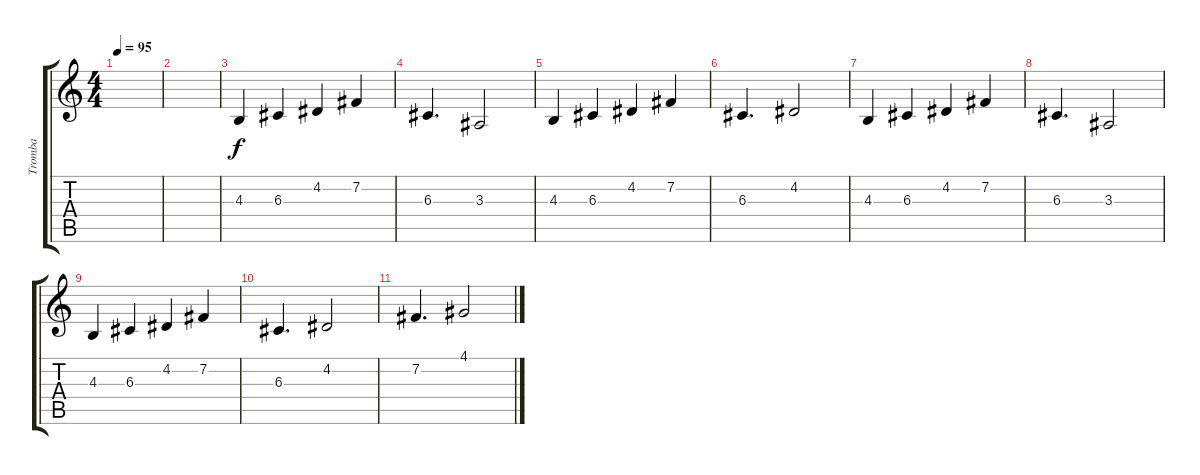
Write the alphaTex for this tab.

\track ("Tromba" "Tromba") {instrument trumpet}
\staff {score tabs}
\tuning (E4 B3 G3 D3 A2 E2) {hide}
\ts (4 4)
\tempo 95
\clef g2
\ks c
|
|
4.3.4 6.3.4 4.2.4 7.2.4 |
6.3.4{d} 3.3.2 |
4.3.4 6.3.4 4.2.4 7.2.4 |
6.3.4{d} 4.2.2 |
4.3.4 6.3.4 4.2.4 7.2.4 |
6.3.4{d} 3.3.2 |
4.3.4 6.3.4 4.2.4 7.2.4 |
6.3.4{d} 4.2.2 |
7.2.4{d} 4.1.2
